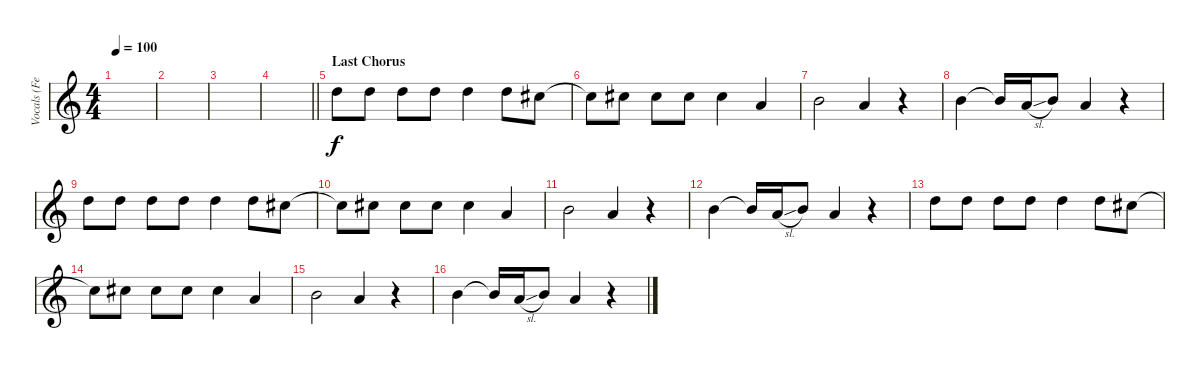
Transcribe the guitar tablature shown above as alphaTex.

\track ("Vocals (Fergie)" "Vocals (Fe") {instrument lead2sawtooth}
\staff {score}
\tuning (E4 B3 G3 D3 A2 E2) {hide}
\ts (4 4)
\tempo 100
\clef g2
\ks c
|
|
|
\barLineRight lightlight
|
\section ("" "Last Chorus")
10.1.8{dy f} 10.1.8 10.1.8 10.1.8 10.1.4 10.1.8 9.1.8 |
9.1{t}.8 9.1.8 9.1.8 9.1.8 9.1.4 5.1.4 |
7.1.2 5.1.4 r.4 |
7.1.4 7.1{t}.16 5.1{sl}.16 7.1.8 5.1.4 r.4 |
10.1.8 10.1.8 10.1.8 10.1.8 10.1.4 10.1.8 9.1.8 |
9.1{t}.8 9.1.8 9.1.8 9.1.8 9.1.4 5.1.4 |
7.1.2 5.1.4 r.4 |
7.1.4 7.1{t}.16 5.1{sl}.16 7.1.8 5.1.4 r.4 |
10.1.8 10.1.8 10.1.8 10.1.8 10.1.4 10.1.8 9.1.8 |
9.1{t}.8 9.1.8 9.1.8 9.1.8 9.1.4 5.1.4 |
7.1.2 5.1.4 r.4 |
7.1.4 7.1{t}.16 5.1{sl}.16 7.1.8 5.1.4 r.4
